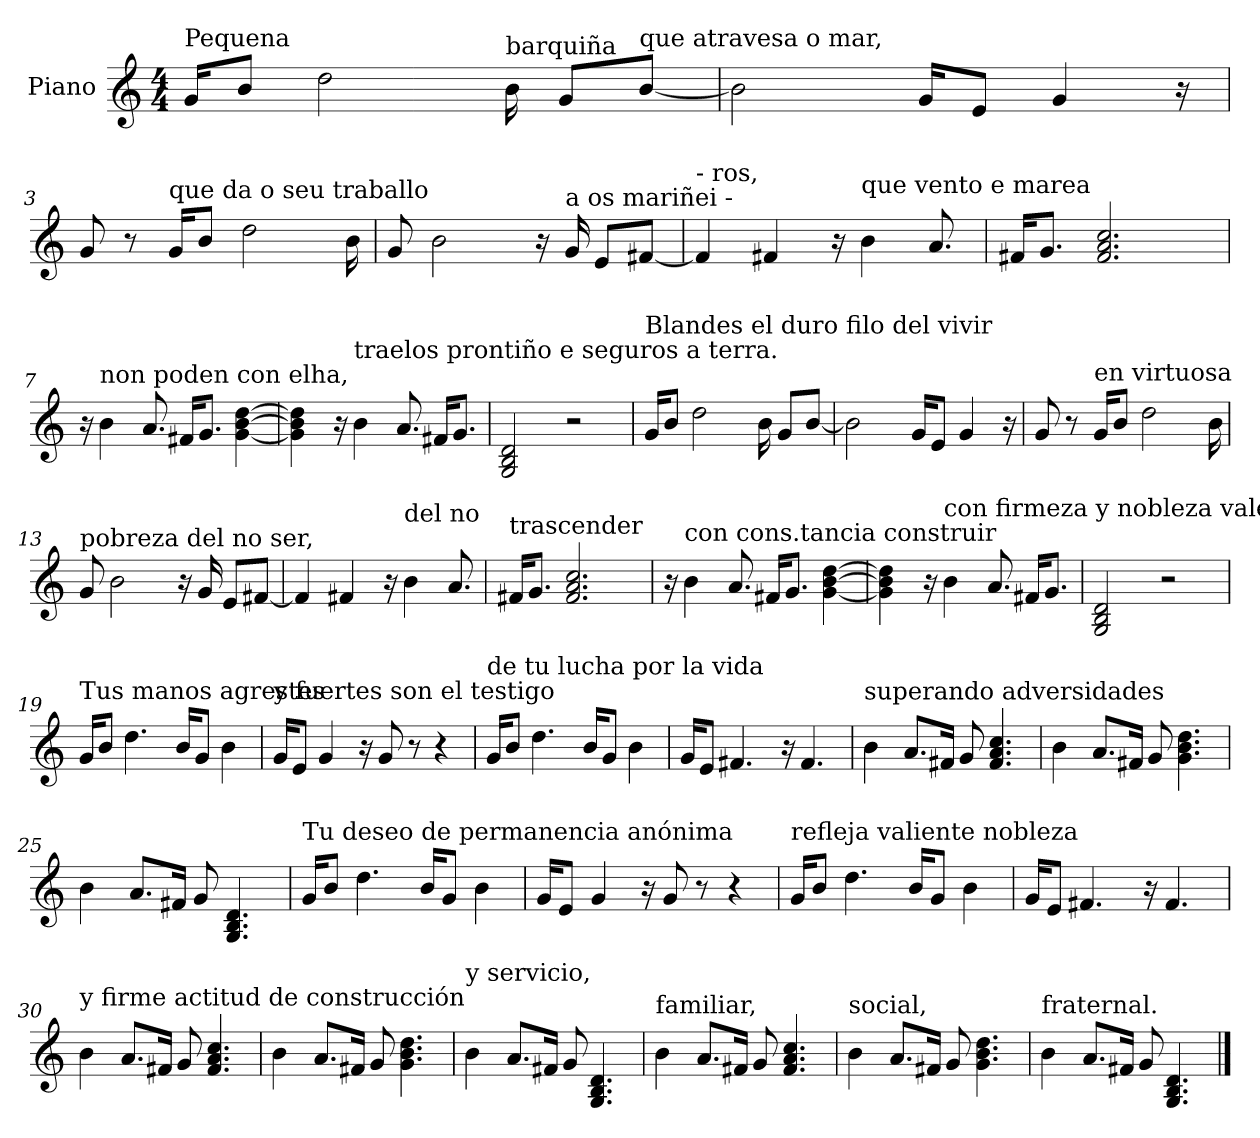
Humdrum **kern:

**kern
*part1
*staff1
*I"Piano
*I'Pno
*clefG2
*k[]
*M4/4
*MM100
=1
!LO:TX:a:t=Pequena
16g/KL
8b/J
2dd\
!LO:TX:a:t=barquiña
16b\
8g/L
!LO:TX:a:t=que  atravesa         o    mar,
[8b/J
=2
2b\]
16g/KL
8e/J
4g/
16r
=3
8g/
8r
!LO:TX:a:t=que da o seu                traballo
16g/KL
8b/J
2dd\
16b\
=4
8g/
2b\
16r
!LO:TX:a:t=a os   mariñei -
16g/
8e/L
[8f#X/J
=5
!LO:TX:a:t=- ros,
4f#/]
4f#X/
16r
!LO:TX:a:t=que         vento   e   marea
4b\
8.a/
=6
16f#X/KL
8.g/J
2.f#/ 2.a/ 2.cc/
!!LO:LB:g=z
=7
16r
!LO:TX:a:t=non    poden       con     elha,
4b\
8.a/
16f#X/KL
8.g/J
[4g\ [4b\ [4dd\
=8
4g\] 4b\] 4dd\]
16r
!LO:TX:a:t=traelos prontiño e seguros a terra.
4b\
8.a/
16f#X/KL
8.g/J
=9
2G/ 2B/ 2d/
2r
=10
!LO:TX:a:t=Blandes  el   duro       filo         del            vivir
16g/KL
8b/J
2dd\
16b\
8g/L
[8b/J
=11
2b\]
16g/KL
8e/J
4g/
16r
=12
8g/
8r
!LO:TX:a:t=en    virtuosa
16g/KL
8b/J
2dd\
16b\
!!LO:LB:g=z
=13
!LO:TX:a:t=pobreza           del         no      ser,
8g/
2b\
16r
16g/
8e/L
[8f#X/J
=14
4f#/]
4f#X/
16r
!LO:TX:a:t=del    no
4b\
8.a/
=15
!LO:TX:a:t=trascender
16f#X/KL
8.g/J
2.f#/ 2.a/ 2.cc/
=16
16r
!LO:TX:a:t=con   cons.tancia      construir
4b\
8.a/
16f#X/KL
8.g/J
[4g\ [4b\ [4dd\
=17
4g\] 4b\] 4dd\]
16r
!LO:TX:a:t=con firmeza y nobleza valer
4b\
8.a/
16f#X/KL
8.g/J
=18
2G/ 2B/ 2d/
2r
!!LO:LB:g=z
=19
!LO:TX:a:t=Tus manos agrestes
16g/KL
8b/J
4.dd\
16b/KL
8g/J
4b\
=20
!LO:TX:a:t=y fuertes       son                         el    testigo
16g/KL
8e/J
4g/
16r
8g/
8r
4r
=21
!LO:TX:a:t=de tu lucha            por la vida
16g/KL
8b/J
4.dd\
16b/KL
8g/J
4b\
=22
16g/KL
8e/J
4.f#X/
16r
4.f#/
=23
!LO:TX:a:t=superando     adversidades
4b\
8.a/L
16f#X/Jk
8g/
4.f#/ 4.a/ 4.cc/
=24
4b\
8.a/L
16f#X/Jk
8g/
4.g\ 4.b\ 4.dd\
!!LO:LB:g=z
=25
4b\
8.a/L
16f#X/Jk
8g/
4.G/ 4.B/ 4.d/
=26
!LO:TX:a:t=Tu     deseo de permanencia                 anónima
16g/KL
8b/J
4.dd\
16b/KL
8g/J
4b\
=27
16g/KL
8e/J
4g/
16r
8g/
8r
4r
=28
!LO:TX:a:t=refleja                    valiente                              nobleza
16g/KL
8b/J
4.dd\
16b/KL
8g/J
4b\
=29
16g/KL
8e/J
4.f#X/
16r
4.f#/
=30
!LO:TX:a:t=y       firme          actitud              de                construcción
4b\
8.a/L
16f#X/Jk
8g/
4.f#/ 4.a/ 4.cc/
!!LO:LB:g=z
=31
4b\
8.a/L
16f#X/Jk
8g/
4.g\ 4.b\ 4.dd\
=32
!LO:TX:a:t=y                 servicio,
4b\
8.a/L
16f#X/Jk
8g/
4.G/ 4.B/ 4.d/
=33
!LO:TX:a:t=familiar,
4b\
8.a/L
16f#X/Jk
8g/
4.f#/ 4.a/ 4.cc/
=34
!LO:TX:a:t=social,
4b\
8.a/L
16f#X/Jk
8g/
4.g\ 4.b\ 4.dd\
=35
!LO:TX:a:t=fraternal.
4b\
8.a/L
16f#X/Jk
8g/
4.G/ 4.B/ 4.d/
==
*-
